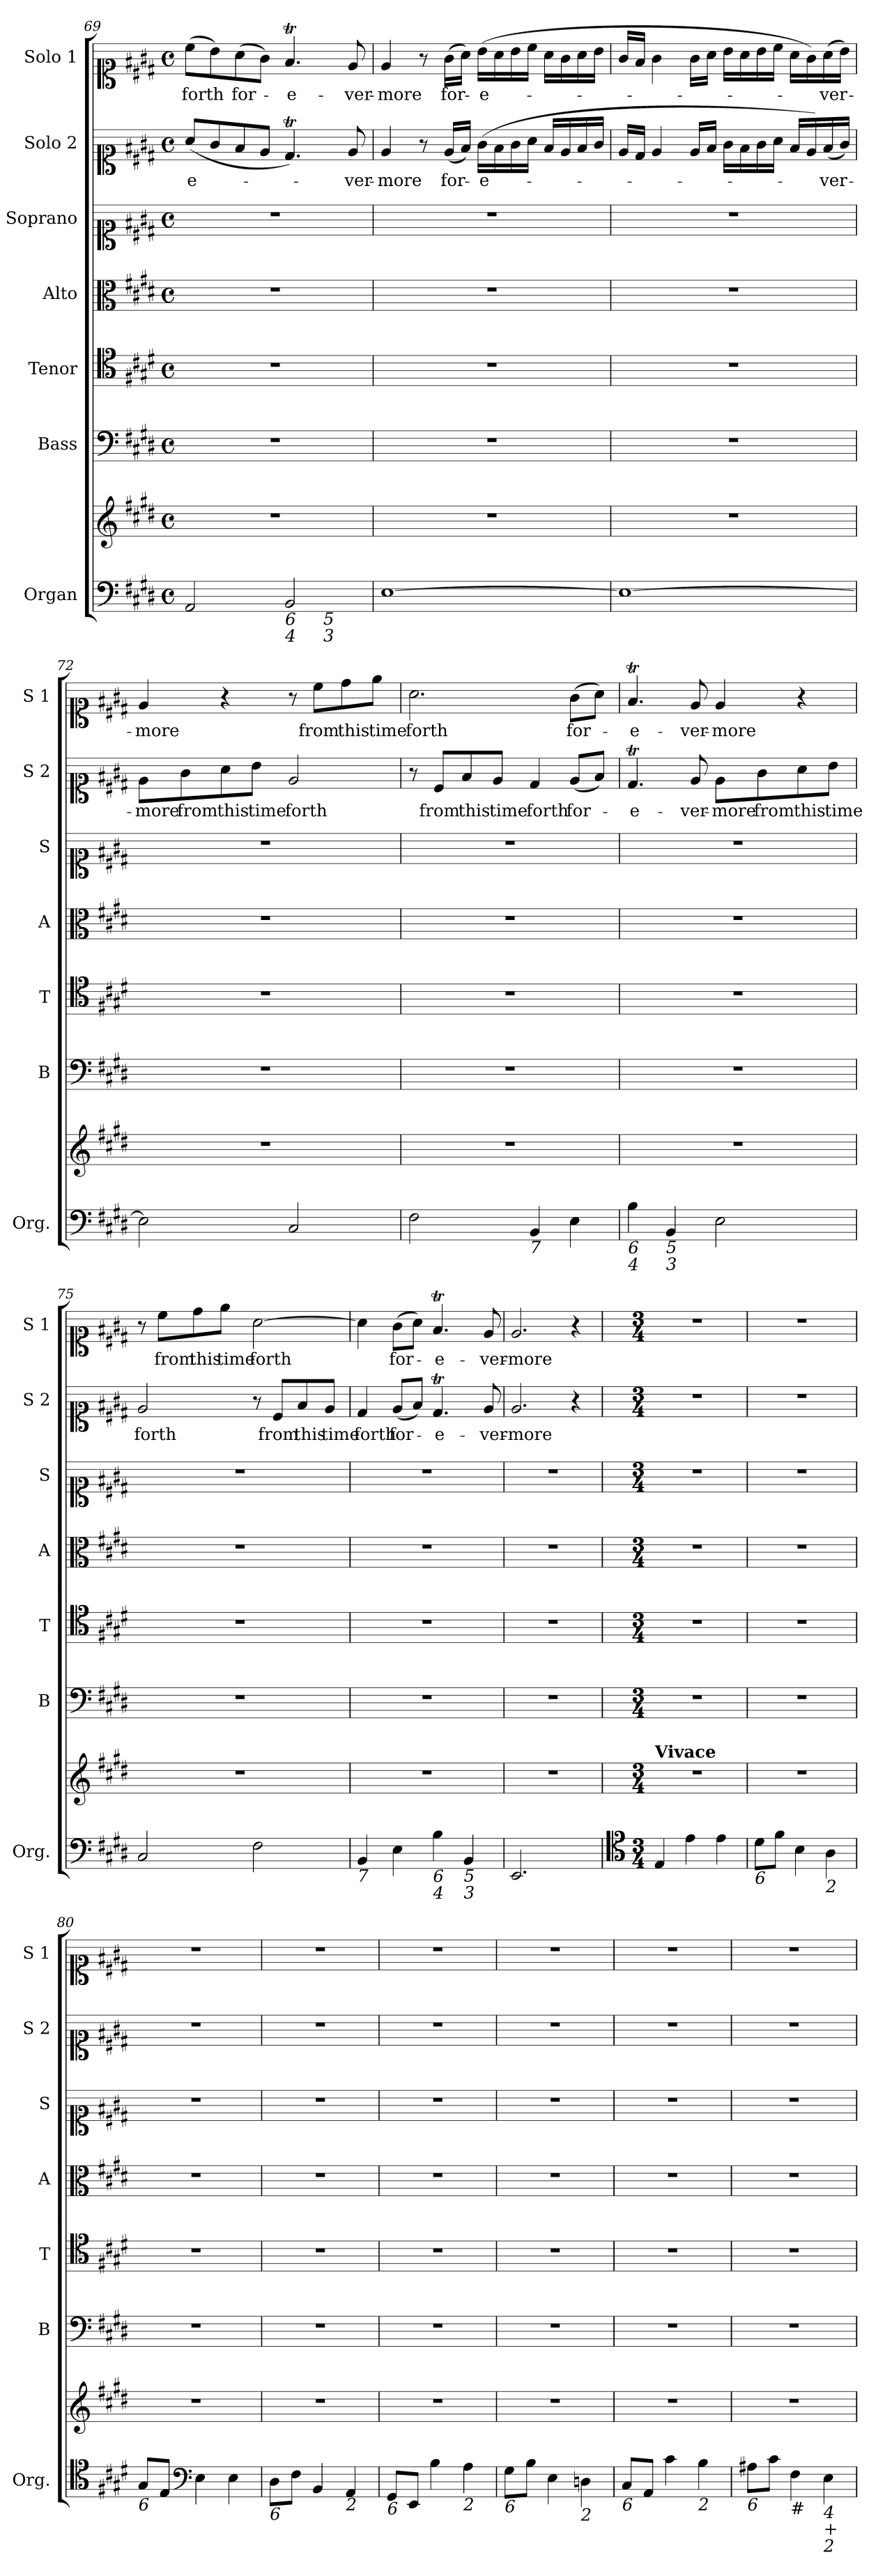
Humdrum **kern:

**kern	**kern	**kern	**kern	**kern	**kern	**kern	**text	**kern	**text
*part7	*part7	*part6	*part5	*part4	*part3	*part2	*part2	*part1	*part1
*staff8	*staff7	*staff6	*staff5	*staff4	*staff3	*staff2	*staff2	*staff1	*staff1
*I"Organ	*	*I"Bass	*I"Tenor	*I"Alto	*I"Soprano	*I"Solo 2	*	*I"Solo 1	*
*I'Org.	*	*I'B	*I'T	*I'A	*I'S	*I'S 2	*	*I'S 1	*
!!LO:LB:g=z
*clefF4	*clefG2	*clefF4	*clefC4	*clefC3	*clefC1	*clefC1	*	*clefC1	*
*k[f#c#g#d#]	*k[f#c#g#d#]	*k[f#c#g#d#]	*k[f#c#g#d#]	*k[f#c#g#d#]	*k[f#c#g#d#]	*k[f#c#g#d#]	*	*k[f#c#g#d#]	*
*E:	*E:	*E:	*E:	*E:	*E:	*E:	*	*E:	*
*M4/4	*M4/4	*M4/4	*M4/4	*M4/4	*M4/4	*M4/4	*	*M4/4	*
*met(c)	*met(c)	*met(c)	*met(c)	*met(c)	*met(c)	*met(c)	*	*met(c)	*
=69	=69	=69	=69	=69	=69	=69	=69	=69	=69
!	!	!	!	!	!	!	!LO:LY:b	!	!LO:LY:b
*^	*	*	*	*	*	*	*	*	*
2AA/	2.ryy	1r	1r	1r	1r	1r	(<8a/L	-e-	(>8cc#\L	forth
.	.	.	.	.	.	.	8g#/	.	8b\)	.
!	!	!	!	!	!	!	!	!	!	!LO:LY:b
.	.	.	.	.	.	.	8f#/	.	(>8a\	for-
.	.	.	.	.	.	.	8e/J	.	8g#\J)	.
!LO:TX:b:i:t=6	!	!	!	!	!	!	!	!	!	!
!LO:TX:b:i:t=4	!	!	!	!	!	!	!	!	!	!
!	!	!	!	!	!	!	!	!	!	!LO:LY:b
2BB/	.	.	.	.	.	.	4.d#t/)	.	4.f#T/	-e-
!	!LO:TX:b:i:t=5	!	!	!	!	!	!	!	!	!
!	!LO:TX:b:i:t=3	!	!	!	!	!	!	!	!	!
.	4ryy	.	.	.	.	.	.	.	.	.
!	!	!	!	!	!	!	!	!LO:LY:b	!	!LO:LY:b
.	.	.	.	.	.	.	8e/	-ver-	8e/	-ver-
=70	=70	=70	=70	=70	=70	=70	=70	=70	=70	=70
!	!	!	!	!	!	!	!	!LO:LY:b	!	!LO:LY:b
*v	*v	*	*	*	*	*	*	*	*	*
[1E	1r	1r	1r	1r	1r	4e/	-more	4e/	-more
.	.	.	.	.	.	8r	.	8r	.
!	!	!	!	!	!	!	!LO:LY:b	!	!LO:LY:b
.	.	.	.	.	.	(<16e/LL	for-	(>16g#\LL	for-
.	.	.	.	.	.	16f#/JJ)	.	16a\JJ)	.
!	!	!	!	!	!	!	!LO:LY:b	!	!LO:LY:b
.	.	.	.	.	.	(>16g#\LL	-e-	(>16b\LL	-e-
.	.	.	.	.	.	16f#\	.	16a\	.
.	.	.	.	.	.	16g#\	.	16b\	.
.	.	.	.	.	.	16a\JJ	.	16cc#\JJ	.
.	.	.	.	.	.	16f#/LL	.	16a\LL	.
.	.	.	.	.	.	16e/	.	16g#\	.
.	.	.	.	.	.	16f#/	.	16a\	.
.	.	.	.	.	.	16g#/JJ	.	16b\JJ	.
=71	=71	=71	=71	=71	=71	=71	=71	=71	=71
1E_	1r	1r	1r	1r	1r	16e/LL	.	16g#/LL	.
.	.	.	.	.	.	16d#/JJ	.	16f#/JJ	.
.	.	.	.	.	.	4e/	.	4g#\	.
.	.	.	.	.	.	16e/LL	.	16g#\LL	.
.	.	.	.	.	.	16f#/JJ	.	16a\JJ	.
.	.	.	.	.	.	16g#\LL	.	16b\LL	.
.	.	.	.	.	.	16f#\	.	16a\	.
.	.	.	.	.	.	16g#\	.	16b\	.
.	.	.	.	.	.	16a\JJ	.	16cc#\JJ	.
.	.	.	.	.	.	16f#/LL	.	16a\LL	.
.	.	.	.	.	.	16e/)	.	16g#\)	.
!	!	!	!	!	!	!	!LO:LY:b	!	!LO:LY:b
.	.	.	.	.	.	(<16f#/	-ver-	(>16a\	-ver-
.	.	.	.	.	.	16g#/JJ)	.	16b\JJ)	.
!!LO:PB:g=z
=72	=72	=72	=72	=72	=72	=72	=72	=72	=72
!	!	!	!	!	!	!	!LO:LY:b	!	!LO:LY:b
2E\]	1r	1r	1r	1r	1r	8e\L	-more	4e/	-more
!	!	!	!	!	!	!	!LO:LY:b	!	!
.	.	.	.	.	.	8g#\	from	.	.
!	!	!	!	!	!	!	!LO:LY:b	!	!
.	.	.	.	.	.	8a\	this	4r	.
!	!	!	!	!	!	!	!LO:LY:b	!	!
.	.	.	.	.	.	8b\J	time	.	.
!	!	!	!	!	!	!	!LO:LY:b	!	!
2C#/	.	.	.	.	.	2e/	forth	8r	.
!	!	!	!	!	!	!	!	!	!LO:LY:b
.	.	.	.	.	.	.	.	8cc#\L	from
!	!	!	!	!	!	!	!	!	!LO:LY:b
.	.	.	.	.	.	.	.	8dd#\	this
!	!	!	!	!	!	!	!	!	!LO:LY:b
.	.	.	.	.	.	.	.	8ee\J	time
=73	=73	=73	=73	=73	=73	=73	=73	=73	=73
!	!	!	!	!	!	!	!	!	!LO:LY:b
2F#\	1r	1r	1r	1r	1r	8r	.	2.a\	forth
!	!	!	!	!	!	!	!LO:LY:b	!	!
.	.	.	.	.	.	8c#/L	from	.	.
!	!	!	!	!	!	!	!LO:LY:b	!	!
.	.	.	.	.	.	8f#/	this	.	.
!	!	!	!	!	!	!	!LO:LY:b	!	!
.	.	.	.	.	.	8e/J	time	.	.
!LO:TX:b:i:t=7	!	!	!	!	!	!	!	!	!
!	!	!	!	!	!	!	!LO:LY:b	!	!
4BB/	.	.	.	.	.	4d#/	forth	.	.
!	!	!	!	!	!	!	!LO:LY:b	!	!LO:LY:b
4E\	.	.	.	.	.	(<8e/L	for-	(>8g#\L	for-
.	.	.	.	.	.	8f#/J)	.	8a\J)	.
=74	=74	=74	=74	=74	=74	=74	=74	=74	=74
!LO:TX:b:i:t=6	!	!	!	!	!	!	!	!	!
!LO:TX:b:i:t=4	!	!	!	!	!	!	!	!	!
!	!	!	!	!	!	!	!LO:LY:b	!	!LO:LY:b
4B\	1r	1r	1r	1r	1r	4.d#t/	-e-	4.f#T/	-e-
!LO:TX:b:i:t=5	!	!	!	!	!	!	!	!	!
!LO:TX:b:i:t=3	!	!	!	!	!	!	!	!	!
4BB/	.	.	.	.	.	.	.	.	.
!	!	!	!	!	!	!	!LO:LY:b	!	!LO:LY:b
.	.	.	.	.	.	8e/	-ver-	8e/	-ver-
!	!	!	!	!	!	!	!LO:LY:b	!	!LO:LY:b
2E\	.	.	.	.	.	8e\L	-more	4e/	-more
!	!	!	!	!	!	!	!LO:LY:b	!	!
.	.	.	.	.	.	8g#\	from	.	.
!	!	!	!	!	!	!	!LO:LY:b	!	!
.	.	.	.	.	.	8a\	this	4r	.
!	!	!	!	!	!	!	!LO:LY:b	!	!
.	.	.	.	.	.	8b\J	time	.	.
!!LO:LB:g=z
=75	=75	=75	=75	=75	=75	=75	=75	=75	=75
!	!	!	!	!	!	!	!LO:LY:b	!	!
2C#/	1r	1r	1r	1r	1r	2e/	forth	8r	.
!	!	!	!	!	!	!	!	!	!LO:LY:b
.	.	.	.	.	.	.	.	8cc#\L	from
!	!	!	!	!	!	!	!	!	!LO:LY:b
.	.	.	.	.	.	.	.	8dd#\	this
!	!	!	!	!	!	!	!	!	!LO:LY:b
.	.	.	.	.	.	.	.	8ee\J	time
!	!	!	!	!	!	!	!	!	!LO:LY:b
2F#\	.	.	.	.	.	8r	.	[2a\	forth
!	!	!	!	!	!	!	!LO:LY:b	!	!
.	.	.	.	.	.	8c#/L	from	.	.
!	!	!	!	!	!	!	!LO:LY:b	!	!
.	.	.	.	.	.	8f#/	this	.	.
!	!	!	!	!	!	!	!LO:LY:b	!	!
.	.	.	.	.	.	8e/J	time	.	.
=76	=76	=76	=76	=76	=76	=76	=76	=76	=76
!LO:TX:b:i:t=7	!	!	!	!	!	!	!	!	!
!	!	!	!	!	!	!	!LO:LY:b	!	!
4BB/	1r	1r	1r	1r	1r	4d#/	forth	4a\]	.
!	!	!	!	!	!	!	!LO:LY:b	!	!LO:LY:b
4E\	.	.	.	.	.	(<8e/L	for-	(>8g#\L	for-
.	.	.	.	.	.	8f#/J)	.	8a\J)	.
!LO:TX:b:i:t=6	!	!	!	!	!	!	!	!	!
!LO:TX:b:i:t=4	!	!	!	!	!	!	!	!	!
!	!	!	!	!	!	!	!LO:LY:b	!	!LO:LY:b
4B\	.	.	.	.	.	4.d#t/	-e-	4.f#T/	-e-
!LO:TX:b:i:t=5	!	!	!	!	!	!	!	!	!
!LO:TX:b:i:t=3	!	!	!	!	!	!	!	!	!
4BB/	.	.	.	.	.	.	.	.	.
!	!	!	!	!	!	!	!LO:LY:b	!	!LO:LY:b
.	.	.	.	.	.	8e/	-ver-	8e/	-ver-
=77	=77	=77	=77	=77	=77	=77	=77	=77	=77
!	!	!	!	!	!	!	!LO:LY:b	!	!LO:LY:b
2.EE/	1r	1r	1r	1r	1r	2.e/	-more	2.e/	-more
4ryy	.	.	.	.	.	4r	.	4r	.
!!LO:LB:g=z
=78	=78	=78	=78	=78	=78	=78	=78	=78	=78
*clefC4	*	*	*	*	*	*	*	*	*
*M3/4	*M3/4	*M3/4	*M3/4	*M3/4	*M3/4	*M3/4	*	*M3/4	*
*	*MM100	*	*	*	*	*	*	*	*
!	!LO:TX:a:B:t=Vivace	!	!	!	!	!	!	!	!
4E/	2.r	2.r	2.r	2.r	2.r	2.r	.	2.r	.
4e\	.	.	.	.	.	.	.	.	.
4e\	.	.	.	.	.	.	.	.	.
=79	=79	=79	=79	=79	=79	=79	=79	=79	=79
!LO:TX:b:i:t=6	!	!	!	!	!	!	!	!	!
8d#\L	2.r	2.r	2.r	2.r	2.r	2.r	.	2.r	.
8f#\J	.	.	.	.	.	.	.	.	.
4B\	.	.	.	.	.	.	.	.	.
!LO:TX:b:i:t=2	!	!	!	!	!	!	!	!	!
4A\	.	.	.	.	.	.	.	.	.
=80	=80	=80	=80	=80	=80	=80	=80	=80	=80
!LO:TX:b:i:t=6	!	!	!	!	!	!	!	!	!
8G#/L	2.r	2.r	2.r	2.r	2.r	2.r	.	2.r	.
8E/J	.	.	.	.	.	.	.	.	.
*clefF4	*	*	*	*	*	*	*	*	*
4E\	.	.	.	.	.	.	.	.	.
4E\	.	.	.	.	.	.	.	.	.
=81	=81	=81	=81	=81	=81	=81	=81	=81	=81
!LO:TX:b:i:t=6	!	!	!	!	!	!	!	!	!
8D#\L	2.r	2.r	2.r	2.r	2.r	2.r	.	2.r	.
8F#\J	.	.	.	.	.	.	.	.	.
4BB/	.	.	.	.	.	.	.	.	.
!LO:TX:b:i:t=2	!	!	!	!	!	!	!	!	!
4AA/	.	.	.	.	.	.	.	.	.
=82	=82	=82	=82	=82	=82	=82	=82	=82	=82
!LO:TX:b:i:t=6	!	!	!	!	!	!	!	!	!
8GG#/L	2.r	2.r	2.r	2.r	2.r	2.r	.	2.r	.
8EE/J	.	.	.	.	.	.	.	.	.
4B\	.	.	.	.	.	.	.	.	.
!LO:TX:b:i:t=2	!	!	!	!	!	!	!	!	!
4A\	.	.	.	.	.	.	.	.	.
=83	=83	=83	=83	=83	=83	=83	=83	=83	=83
!LO:TX:b:i:t=6	!	!	!	!	!	!	!	!	!
8G#\L	2.r	2.r	2.r	2.r	2.r	2.r	.	2.r	.
8B\J	.	.	.	.	.	.	.	.	.
4E\	.	.	.	.	.	.	.	.	.
!LO:TX:b:i:t=2	!	!	!	!	!	!	!	!	!
4Dn\	.	.	.	.	.	.	.	.	.
!!LO:LB:g=z
=84	=84	=84	=84	=84	=84	=84	=84	=84	=84
!LO:TX:b:i:t=6	!	!	!	!	!	!	!	!	!
8C#/L	2.r	2.r	2.r	2.r	2.r	2.r	.	2.r	.
8AA/J	.	.	.	.	.	.	.	.	.
4c#\	.	.	.	.	.	.	.	.	.
!LO:TX:b:i:t=2	!	!	!	!	!	!	!	!	!
4B\	.	.	.	.	.	.	.	.	.
=85	=85	=85	=85	=85	=85	=85	=85	=85	=85
!LO:TX:b:i:t=6	!	!	!	!	!	!	!	!	!
8A#X\L	2.r	2.r	2.r	2.r	2.r	2.r	.	2.r	.
8c#\J	.	.	.	.	.	.	.	.	.
!LO:TX:b:t=#	!	!	!	!	!	!	!	!	!
4F#\	.	.	.	.	.	.	.	.	.
!LO:TX:b:i:t=4	!	!	!	!	!	!	!	!	!
!LO:TX:b:t=+	!	!	!	!	!	!	!	!	!
!LO:TX:b:i:t=2	!	!	!	!	!	!	!	!	!
4E\	.	.	.	.	.	.	.	.	.
=	=	=	=	=	=	=	=	=	=
*-	*-	*-	*-	*-	*-	*-	*-	*-	*-
